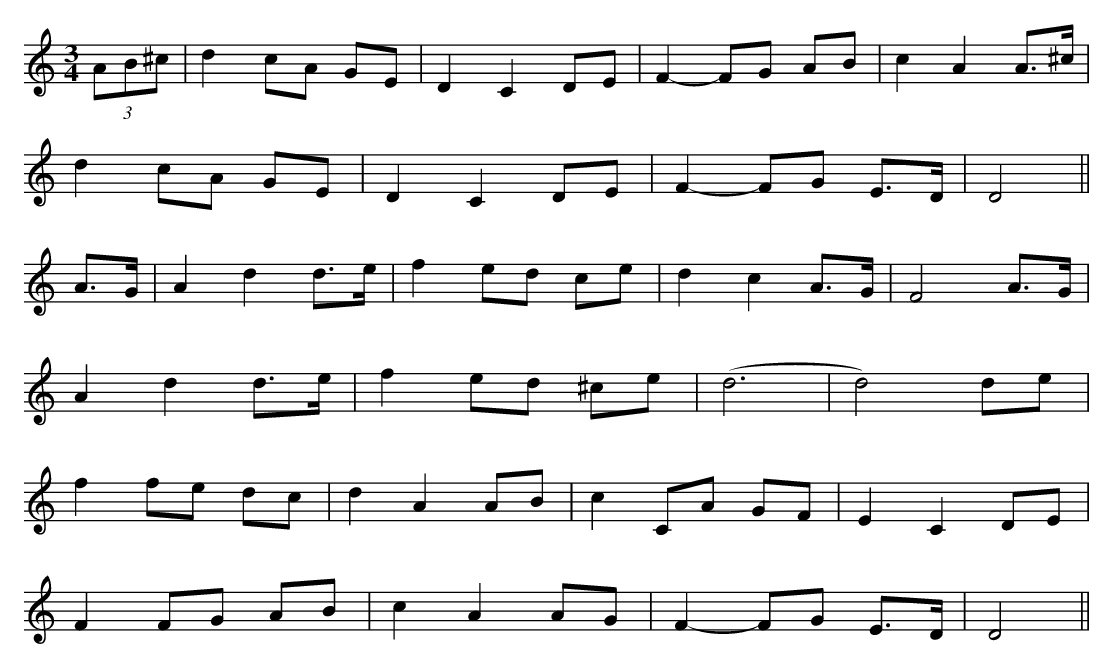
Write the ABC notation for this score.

X:1
M:3/4
K:Ddor
(3AB^c|d2 cA GE|D2 C2 DE|F2- FG AB|c2 A2 A>^c|
d2 cA GE|D2 C2 DE|F2- FG E>D|D4||
A>G|A2 d2 d>e|f2 ed ce|d2 c2 A>G|F4 A>G|
A2 d2 d>e|f2 ed ^ce|(d6|d4) de|
f2 fe dc|d2 A2 AB|c2 CA GF|E2 C2 DE|
F2 FG AB|c2 A2 AG|F2- FG E>D|D4||
